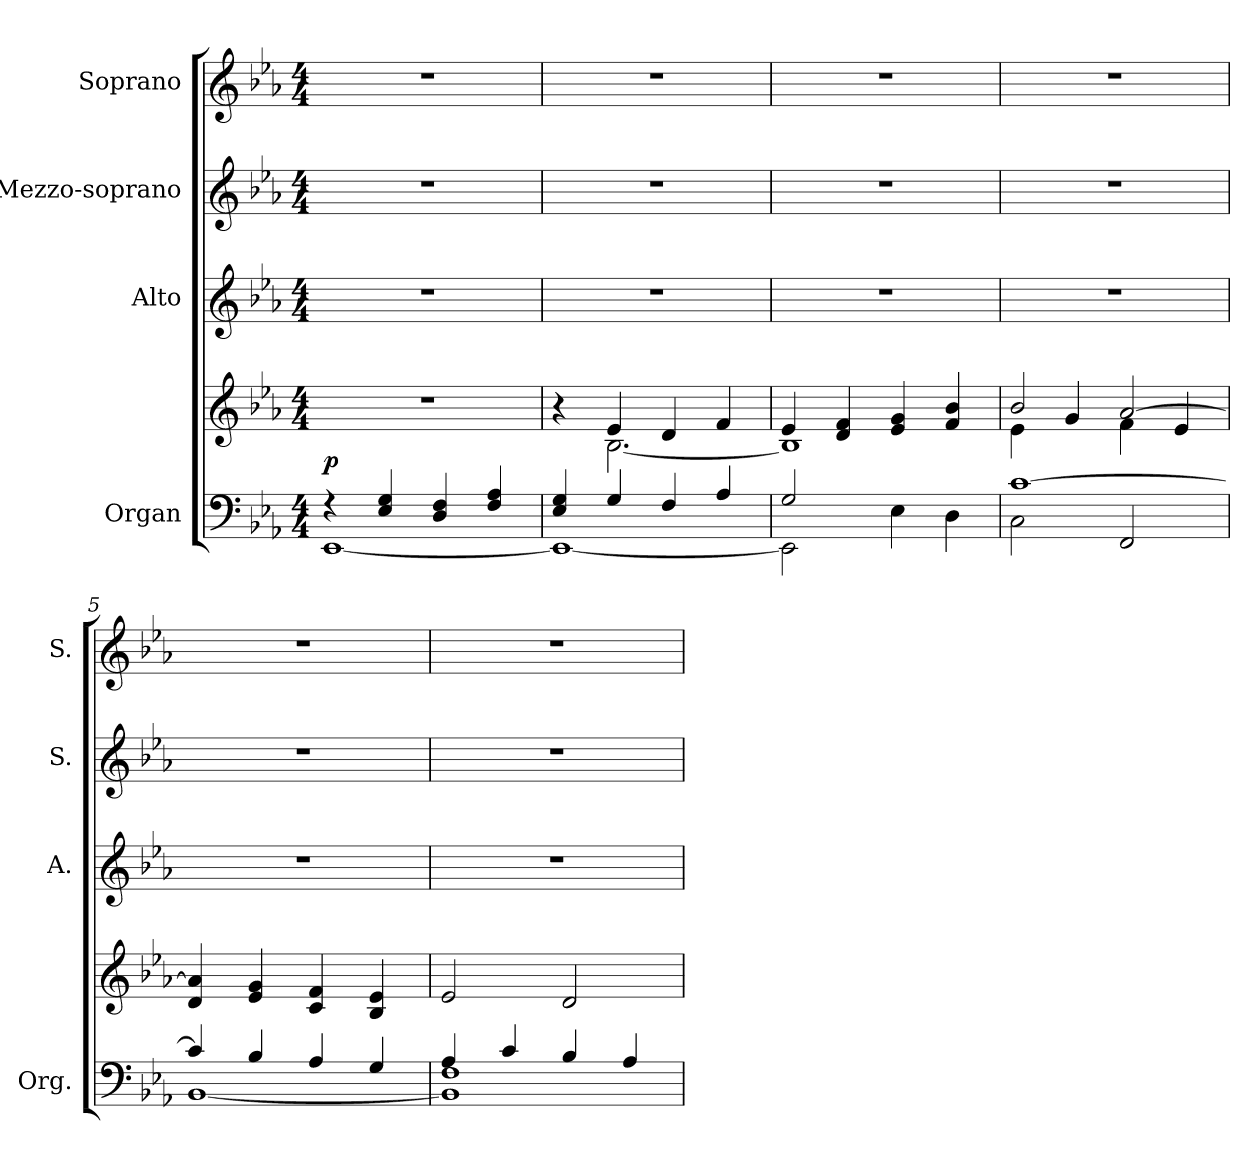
**kern	**kern	**dynam	**kern	**kern	**kern
*part4	*part4	*part4	*part3	*part2	*part1
*staff5	*staff4	*staff4/5	*staff3	*staff2	*staff1
*I"Organ	*	*	*I"Alto	*I"Mezzo-soprano	*I"Soprano
*I'Org.	*	*	*I'A.	*I'S.	*I'S.
!!LO:PB:g=z
*clefF4	*clefG2	*	*clefG2	*clefG2	*clefG2
*k[b-e-a-]	*k[b-e-a-]	*	*k[b-e-a-]	*k[b-e-a-]	*k[b-e-a-]
*E-:	*E-:	*	*E-:	*E-:	*E-:
*M4/4	*M4/4	*	*M4/4	*M4/4	*M4/4
*MM120	*MM120	*	*MM120	*MM120	*MM120
=1	=1	=1	=1	=1	=1
*^	*	*	*	*	*
4r	[1EE-i	1r	p	1r	1r	1r
4E-i/ 4Gi	.	.	.	.	.	.
4Di/ 4Fi	.	.	.	.	.	.
4Fi/ 4A-i	.	.	.	.	.	.
=2	=2	=2	=2	=2	=2	=2
*	*	*^	*	*	*	*
4E-i/ 4Gi	1EE-i_	4r	4ryy	.	1r	1r	1r
4Gi/	.	4e-i/	[2.B-i\	.	.	.	.
4Fi/	.	4di/	.	.	.	.	.
4A-i/	.	4fi/	.	.	.	.	.
=3	=3	=3	=3	=3	=3	=3	=3
2Gi/	2EE-i\]	4e-i/	1B-i]	.	1r	1r	1r
.	.	4di/ 4fi	.	.	.	.	.
4E-i\	2ryy	4e-i/ 4gi	.	.	.	.	.
4Di\	.	4fi/ 4b-i	.	.	.	.	.
=4	=4	=4	=4	=4	=4	=4	=4
*	*	*	*^	*	*	*	*
[1ci	2Ci\	2b-i/	4e-i\	1ryy	.	1r	1r	1r
.	.	.	4gi/	.	.	.	.	.
.	2FFi/	[2a-i/	4fi\	.	.	.	.	.
.	.	.	4e-i/	.	.	.	.	.
*	*	*v	*v	*v	*	*	*	*
=5	=5	=5	=5	=5	=5	=5
4ci/]	[1BB-i	4di/ 4a-i]	.	1r	1r	1r
4B-i/	.	4e-i/ 4gi	.	.	.	.
4A-i/	.	4ci/ 4fi	.	.	.	.
4Gi/	.	4B-i/ 4e-i	.	.	.	.
=6	=6	=6	=6	=6	=6	=6
4A-i/	1BB-i] 1Fi	2e-i/	.	1r	1r	1r
4ci/	.	.	.	.	.	.
4B-i/	.	2di/	.	.	.	.
4A-i/	.	.	.	.	.	.
*v	*v	*	*	*	*	*
=	=	=	=	=	=
*-	*-	*-	*-	*-	*-
